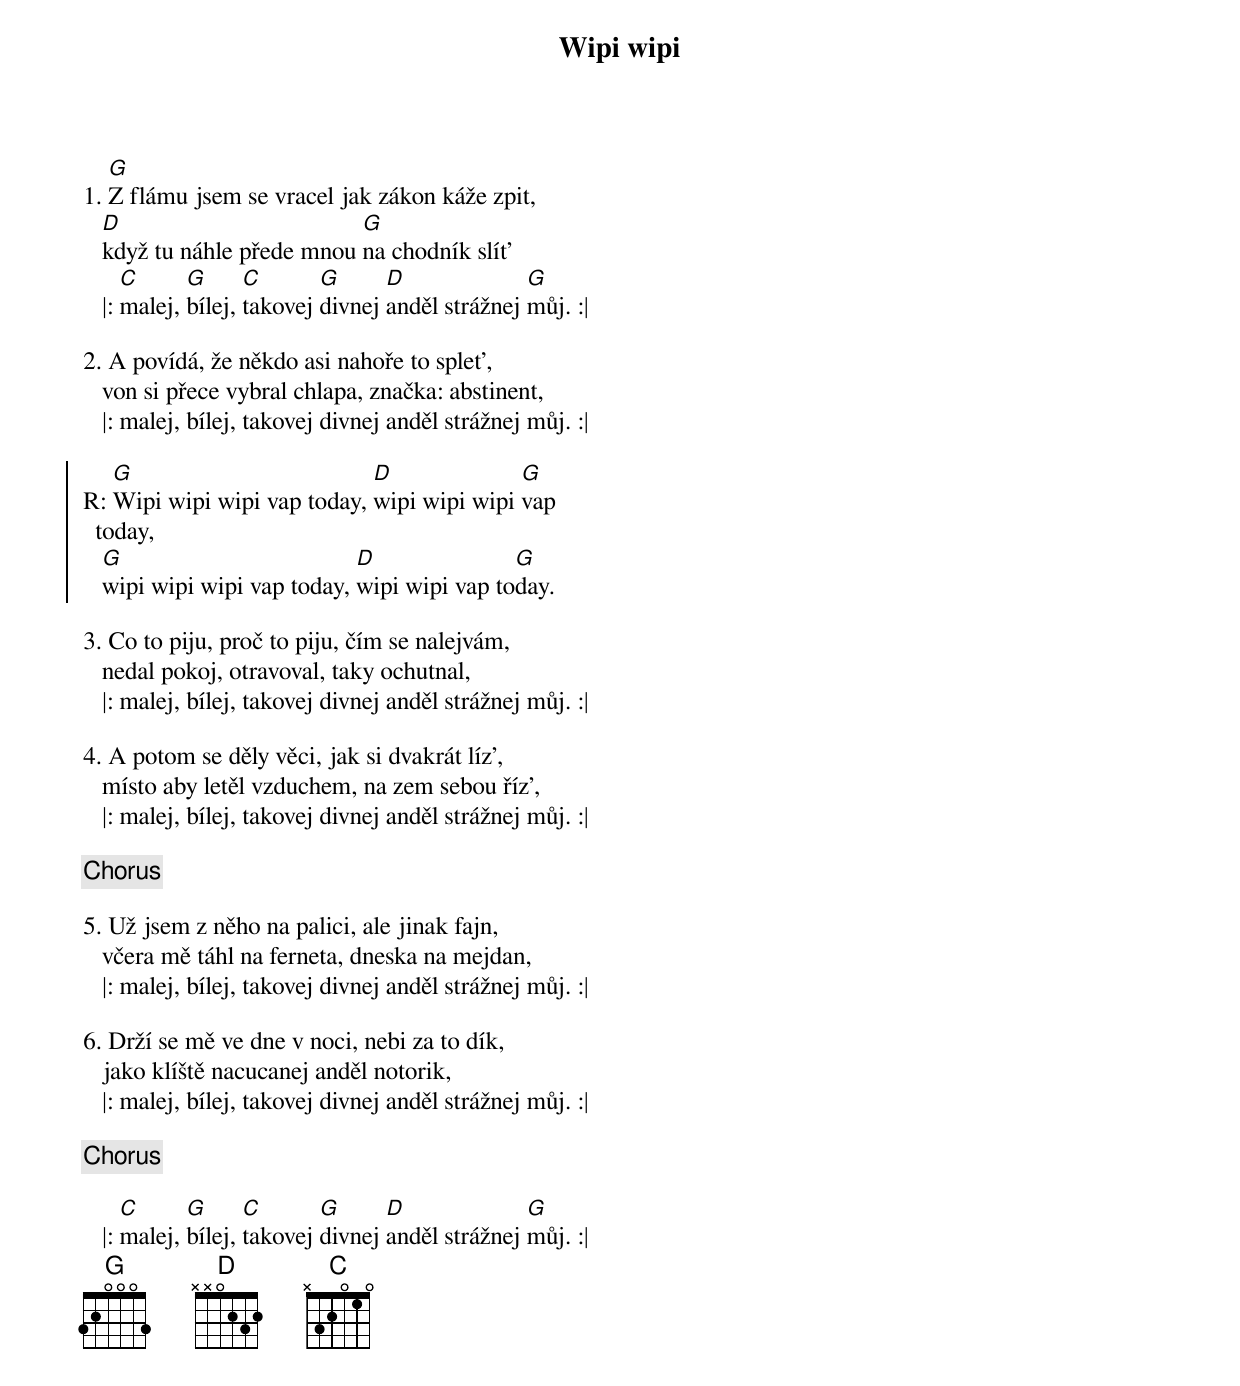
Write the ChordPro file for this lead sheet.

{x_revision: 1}
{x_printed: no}

{artist Vojta Kiďák Tomáško}
{source http://www.velkyzpevnik.cz/zpevnik/kidak-vojta-tomasko/wipi-wipi}

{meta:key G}
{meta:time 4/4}

{columns: 2}

{title: Wipi wipi}

{start_of_verse}
1. [G]Z flámu jsem se vracel jak zákon káže zpit,
   [D]když tu náhle přede mnou [G]na chodník slít'
   |: [C]malej, [G]bílej, [C]takovej [G]divnej [D]anděl strážnej [G]můj. :|
{end_of_verse}

{start_of_verse}
2. A povídá, že někdo asi nahoře to splet',
   von si přece vybral chlapa, značka: abstinent,
   |: malej, bílej, takovej divnej anděl strážnej můj. :|
{end_of_verse}

{soc}
R: [G]Wipi wipi wipi vap today, [D]wipi wipi wipi [G]vap today,
   [G]wipi wipi wipi vap today, [D]wipi wipi vap to[G]day.
{eoc}

{start_of_verse}
3. Co to piju, proč to piju, čím se nalejvám,
   nedal pokoj, otravoval, taky ochutnal,
   |: malej, bílej, takovej divnej anděl strážnej můj. :|
{end_of_verse}

{start_of_verse}
4. A potom se děly věci, jak si dvakrát líz',
   místo aby letěl vzduchem, na zem sebou říz',
   |: malej, bílej, takovej divnej anděl strážnej můj. :|
{end_of_verse}

{chorus}

{start_of_verse}
5. Už jsem z něho na palici, ale jinak fajn,
   včera mě táhl na ferneta, dneska na mejdan,
   |: malej, bílej, takovej divnej anděl strážnej můj. :|
{end_of_verse}

{start_of_verse}
6. Drží se mě ve dne v noci, nebi za to dík,
   jako klíště nacucanej anděl notorik,
   |: malej, bílej, takovej divnej anděl strážnej můj. :|
{end_of_verse}

{chorus}

   |: [C]malej, [G]bílej, [C]takovej [G]divnej [D]anděl strážnej [G]můj. :|
